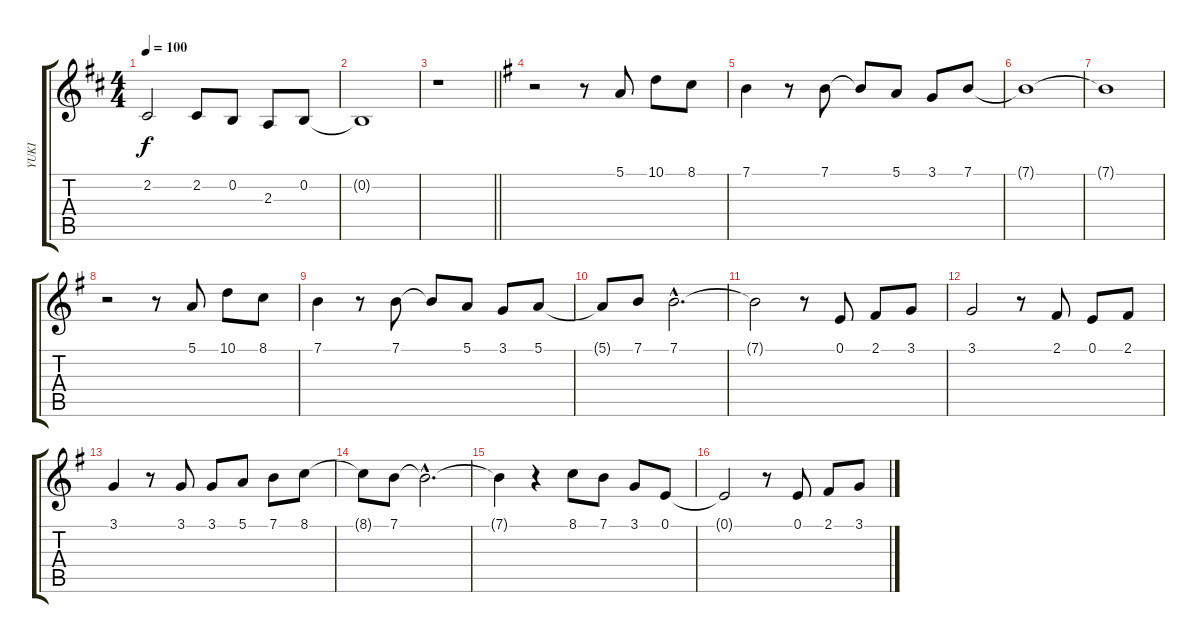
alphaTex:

\track ("YUKI" "YUKI") {instrument sopranosax}
\staff {score tabs}
\tuning (E4 B3 G3 D3 A2 E2) {hide}
\ts (4 4)
\tempo 100
\clef g2
\ks d
2.2.2{dy f} 2.2.8 0.2.8 2.3.8 0.2.8 |
0.2{t}.1 |
\barLineRight lightlight
r.1 |
\ks g
r.2 r.8 5.1.8 10.1.8 8.1.8 |
7.1.4 r.8 7.1.8 7.1{t}.8 5.1.8 3.1.8 7.1.8 |
7.1{t}.1 |
7.1{t}.1 |
r.2 r.8 5.1.8 10.1.8 8.1.8 |
7.1.4 r.8 7.1.8 7.1{t}.8 5.1.8 3.1.8 5.1.8 |
5.1{t}.8 7.1.8 7.1{hac}.2{d} |
7.1{t}.2 r.8 0.1.8 2.1.8 3.1.8 |
3.1.2 r.8 2.1.8 0.1.8 2.1.8 |
3.1.4 r.8 3.1.8 3.1.8 5.1.8 7.1.8 8.1.8 |
8.1{t}.8 7.1.8 7.1{hac t}.2{d} |
7.1{t}.4 r.4 8.1.8 7.1.8 3.1.8 0.1.8 |
0.1{t}.2 r.8 0.1.8 2.1.8 3.1.8
